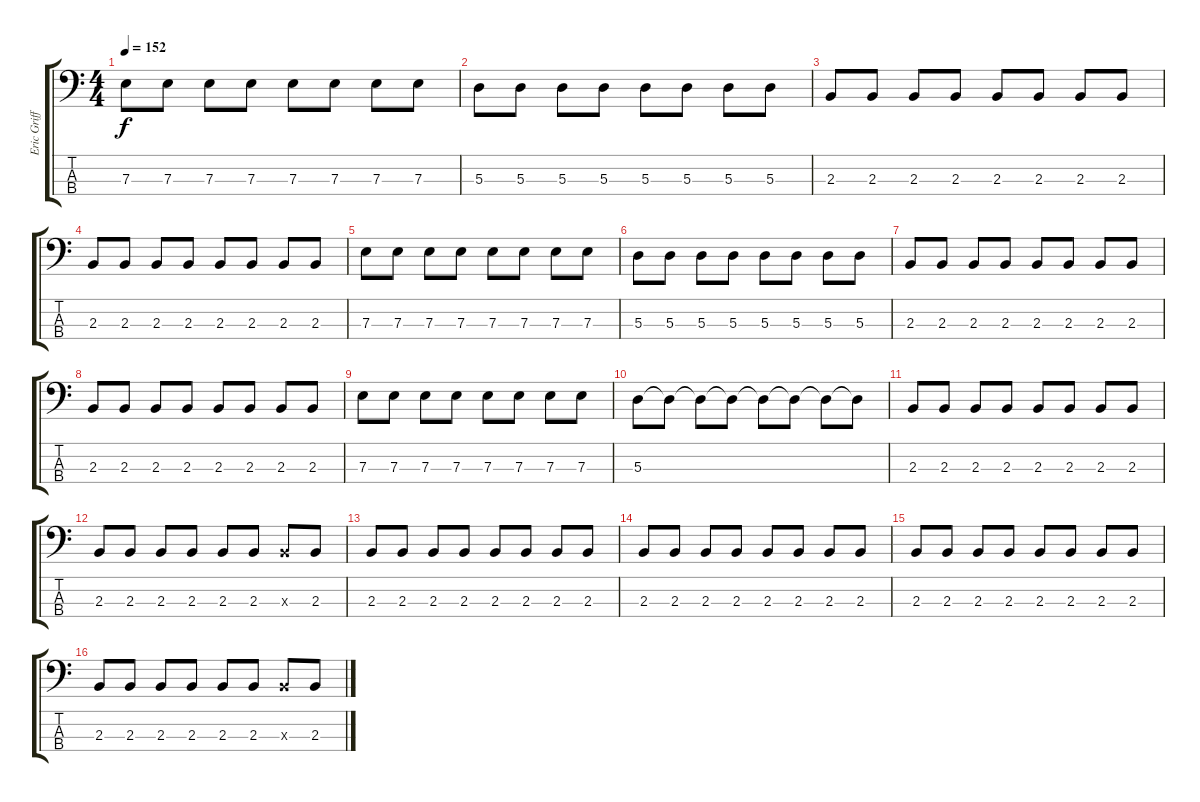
\track ("Eric Griffin" "Eric Griff") {instrument electricbasspick}
\staff {score tabs}
\tuning (G2 D2 A1 E1) {hide}
\ts (4 4)
\tempo 152
\clef f4
\ks c
7.3.8{dy f} 7.3.8 7.3.8 7.3.8 7.3.8 7.3.8 7.3.8 7.3.8 |
5.3.8 5.3.8 5.3.8 5.3.8 5.3.8 5.3.8 5.3.8 5.3.8 |
2.3.8 2.3.8 2.3.8 2.3.8 2.3.8 2.3.8 2.3.8 2.3.8 |
2.3.8 2.3.8 2.3.8 2.3.8 2.3.8 2.3.8 2.3.8 2.3.8 |
7.3.8 7.3.8 7.3.8 7.3.8 7.3.8 7.3.8 7.3.8 7.3.8 |
5.3.8 5.3.8 5.3.8 5.3.8 5.3.8 5.3.8 5.3.8 5.3.8 |
2.3.8 2.3.8 2.3.8 2.3.8 2.3.8 2.3.8 2.3.8 2.3.8 |
2.3.8 2.3.8 2.3.8 2.3.8 2.3.8 2.3.8 2.3.8 2.3.8 |
7.3.8 7.3.8 7.3.8 7.3.8 7.3.8 7.3.8 7.3.8 7.3.8 |
5.3.8 5.3{t}.8 5.3{t}.8 5.3{t}.8 5.3{t}.8 5.3{t}.8 5.3{t}.8 5.3{t}.8 |
2.3.8 2.3.8 2.3.8 2.3.8 2.3.8 2.3.8 2.3.8 2.3.8 |
2.3.8 2.3.8 2.3.8 2.3.8 2.3.8 2.3.8 2.3{x}.8 2.3.8 |
2.3.8 2.3.8 2.3.8 2.3.8 2.3.8 2.3.8 2.3.8 2.3.8 |
2.3.8 2.3.8 2.3.8 2.3.8 2.3.8 2.3.8 2.3.8 2.3.8 |
2.3.8 2.3.8 2.3.8 2.3.8 2.3.8 2.3.8 2.3.8 2.3.8 |
2.3.8 2.3.8 2.3.8 2.3.8 2.3.8 2.3.8 2.3{x}.8 2.3.8
